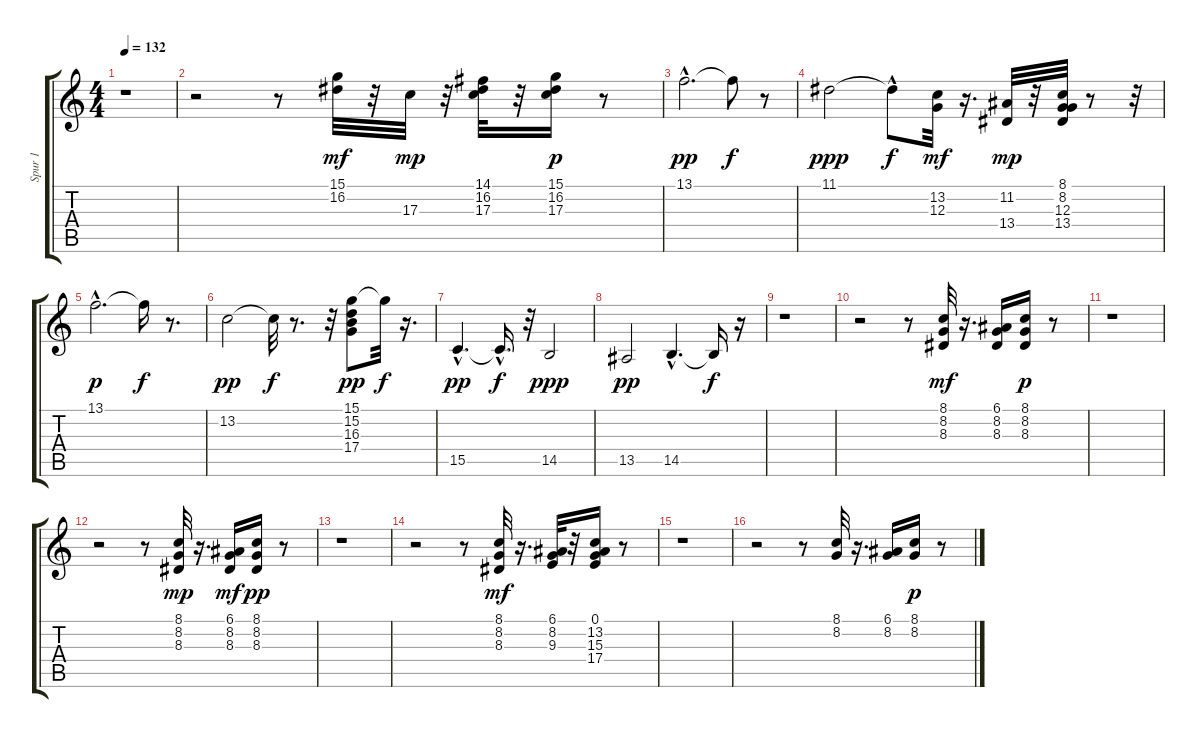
\track ("Spur 1" "Spur 1") {instrument brasssection}
\staff {score tabs}
\tuning (E4 B3 G3 D3 A2 E2) {hide}
\ts (4 4)
\tempo 132
\clef g2
\ks c
r.1{dy mf} |
r.2 r.8 (15.1 16.2).32 r.32 17.3.32{dy mp} r.32 (14.1 16.2 17.3).32 r.32 (15.1 16.2 17.3).16{dy p} r.8 |
13.1{hac}.2{d dy pp} 13.1{t}.8{dy f} r.8 |
11.1.2{dy ppp} 11.1{hac t}.8{dy f} (13.2 12.3).32{dy mf} r.16{d} (11.2 13.4).32{dy mp} r.32 (8.1 8.2 12.3 13.4).32 r.8 r.32 |
13.1{hac}.2{d dy p} 13.1{t}.16{dy f} r.8{d} |
13.2.2{dy pp} 13.2{t}.32{dy f} r.8{d} r.32 (15.1 15.2 16.3 17.4).8{dy pp} 15.1{t}.32{dy f} r.16{d} |
15.5{hac}.4{d dy pp} 15.5{hac t}.16{d dy f} r.32 14.5.2{dy ppp} |
13.5.2{dy pp} 14.5{hac}.4{d} 14.5{t}.16{dy f} r.16 |
r.1 |
r.2 r.8 (8.1 8.2 8.3).32{dy mf} r.16{d} (6.1 8.2 8.3).16 (8.1 8.2 8.3).16{dy p} r.8 |
r.1 |
r.2 r.8 (8.1 8.2 8.3).32{dy mp} r.16{d} (6.1 8.2 8.3).16{dy mf} (8.1 8.2 8.3).16{dy pp} r.8 |
r.1 |
r.2 r.8 (8.1 8.2 8.3).32{dy mf} r.16{d} (6.1 8.2 9.3).32 r.32 (0.1 13.2 15.3 17.4).16 r.8 |
r.1 |
r.2 r.8 (8.1 8.2).32 r.16{d} (6.1 8.2).16 (8.1 8.2).16{dy p} r.8
